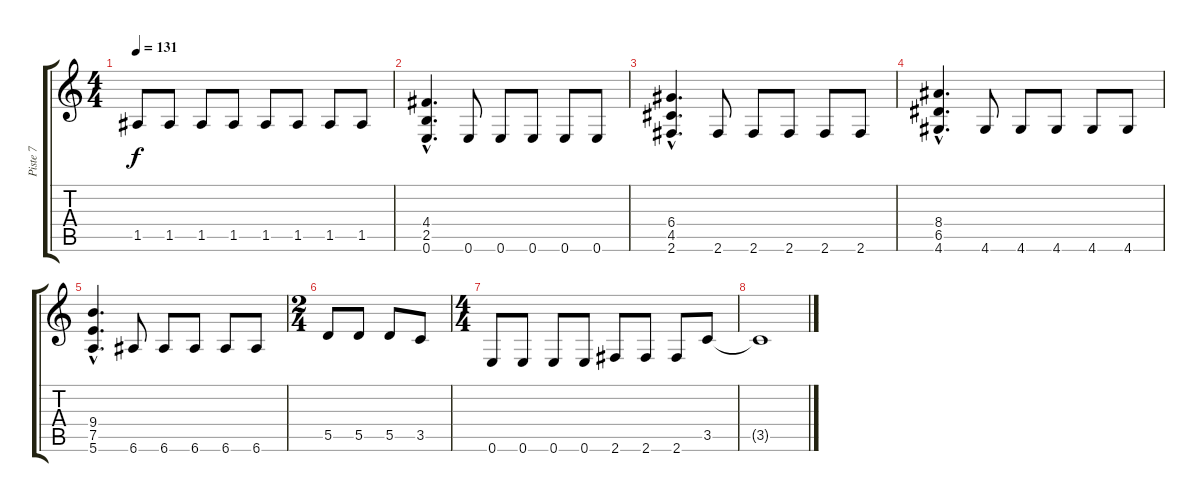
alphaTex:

\track ("Piste 7" "Piste 7") {instrument distortionguitar}
\staff {score tabs}
\tuning (E4 B3 G3 D3 A2 E2) {hide}
\ts (4 4)
\tempo 131
\clef g2
\ks c
1.5.8{dy f} 1.5.8 1.5.8 1.5.8 1.5.8 1.5.8 1.5.8 1.5.8 |
(4.4{hac} 2.5{hac} 0.6{hac}).4{d} 0.6.8 0.6.8 0.6.8 0.6.8 0.6.8 |
(6.4{hac} 4.5{hac} 2.6{hac}).4{d} 2.6.8 2.6.8 2.6.8 2.6.8 2.6.8 |
(8.4{hac} 6.5{hac} 4.6{hac}).4{d} 4.6.8 4.6.8 4.6.8 4.6.8 4.6.8 |
(9.4{hac} 7.5{hac} 5.6{hac}).4{d} 6.6.8 6.6.8 6.6.8 6.6.8 6.6.8 |
\ts (2 4)
5.5.8 5.5.8 5.5.8 3.5.8 |
\ts (4 4)
0.6.8 0.6.8 0.6.8 0.6.8 2.6.8 2.6.8 2.6.8 3.5.8 |
3.5{t}.1
